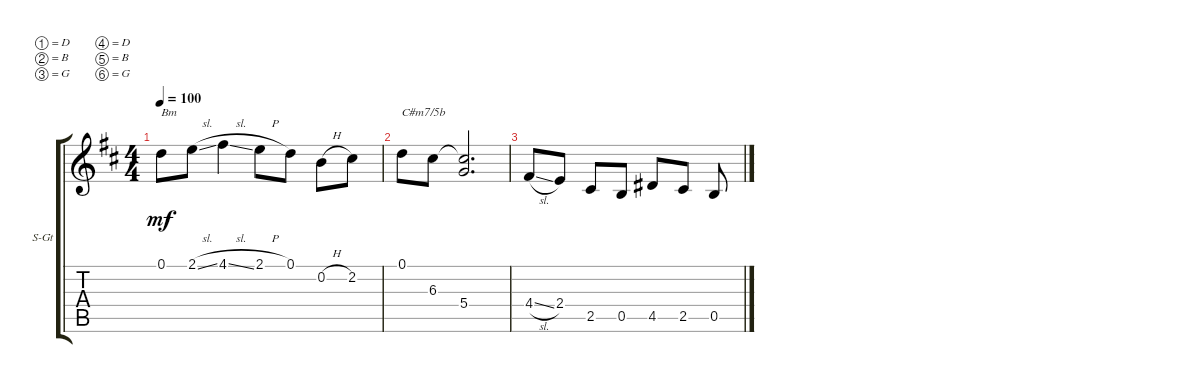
\defaultSystemsLayout 4
\bracketExtendMode groupsimilarinstruments
\firstSystemTrackNameOrientation horizontal
\otherSystemsTrackNameOrientation horizontal
\track ("Steel Guitar" "S-Gt") {instrument acousticguitarsteel}
\staff {score tabs}
\tuning (D4 B3 G3 D3 B2 G2)
\ts (4 4)
\tempo 100
\clef g2
\ks d
0.1.8{txt "Bm" dy mf instrument acousticguitarsteel} 2.1{sl}.8 4.1{sl}.4 2.1{h}.8 0.1.8 0.2{h}.8 2.2.8 |
0.1.8{txt "C#m7/5b"} 6.3.8 (6.3{t} 5.4).2{d} |
4.4{sl}.8 2.4.8 2.5.8 0.5.8 4.5.8 2.5.8 0.5.8
